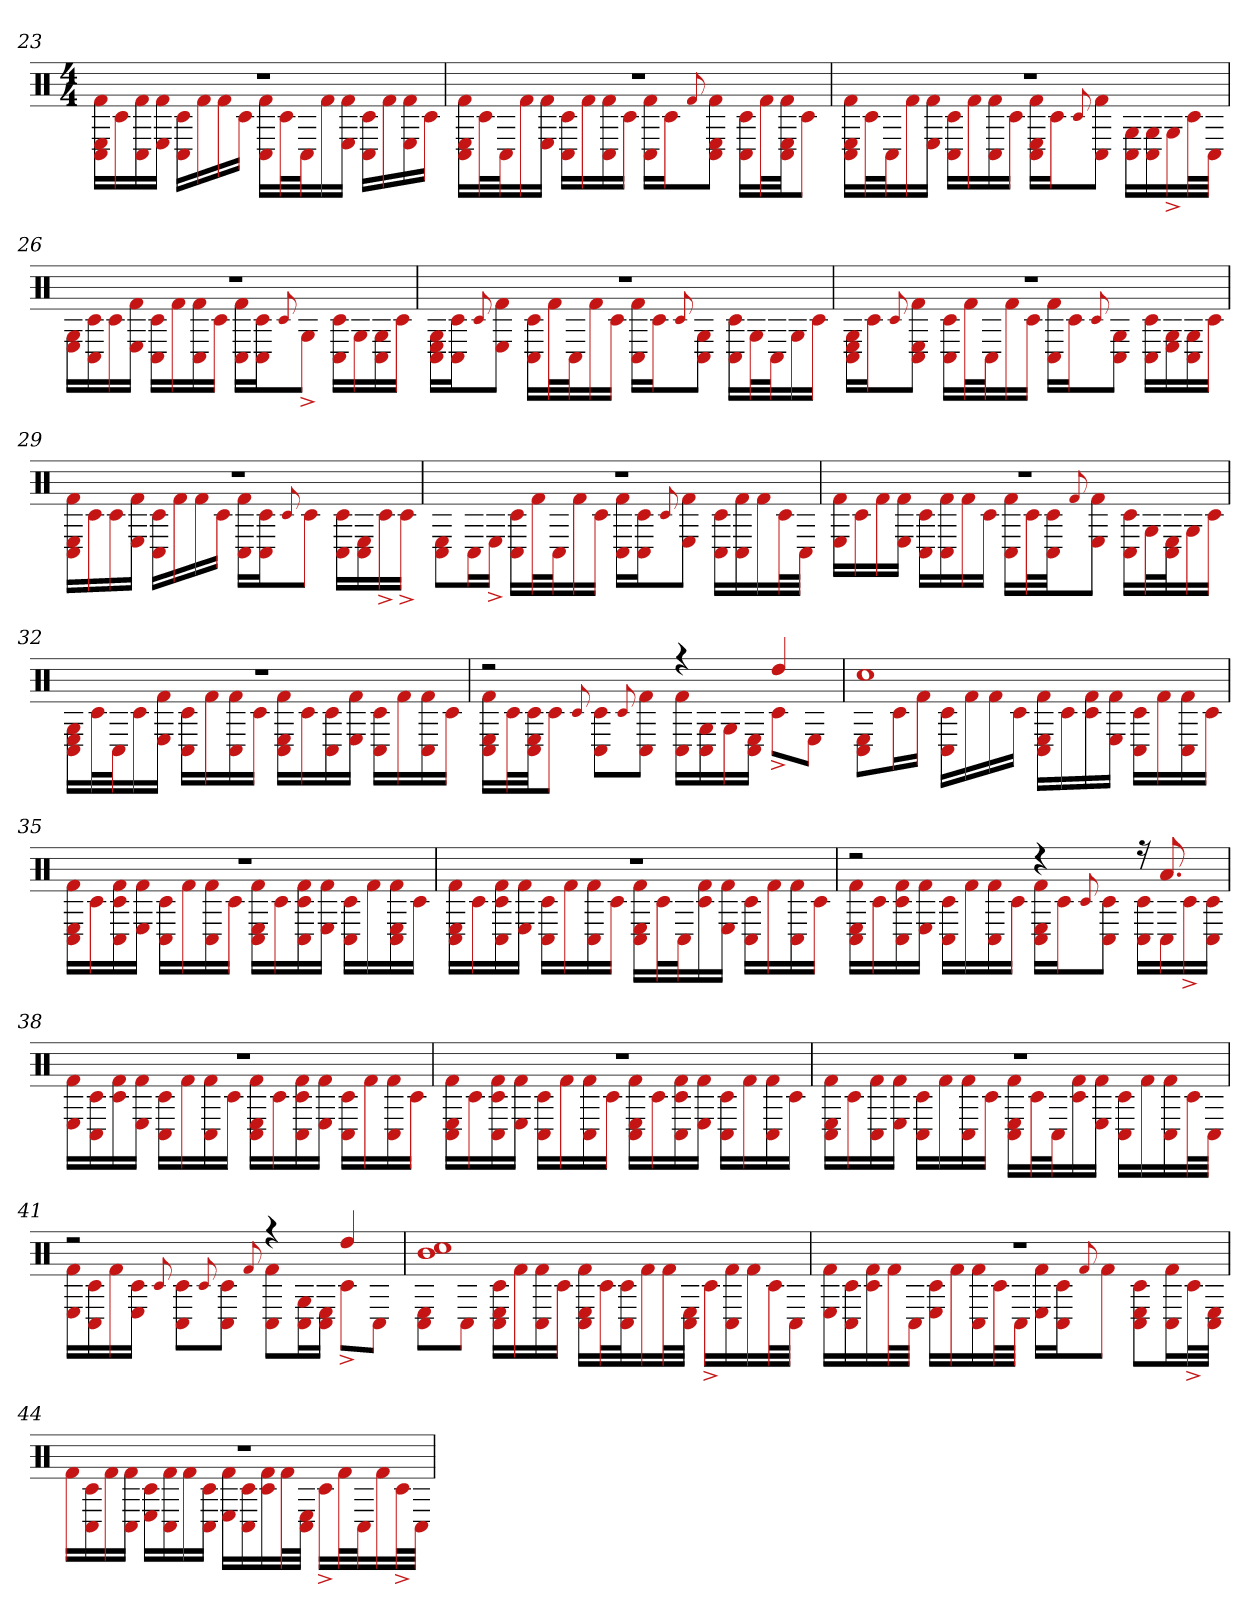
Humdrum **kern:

**kern
*part1
*staff1
*clefX
*k[]
*M4/4
=23
*^
1r	16C# 16E 16f#LL
.	16c#
.	16C# 16f#
.	16f# 16EJJ
.	16C# 16c#LL
.	16f#
.	16f#
.	16c#JJ
.	16C# 16f#LL
.	32c#L
.	32C#J
.	16f#
.	16E 16f#JJ
.	16C# 16c#LL
.	16f#
.	16f# 16E
.	16c#JJ
=24	=24
1r	16C# 16E 16f#LL
.	32c#L
.	32C#J
.	16f#
.	16f# 16EJJ
.	16C# 16c#LL
.	16f#
.	16C# 16f#
.	16c#JJ
.	16C# 16f#LL
.	16c#J
.	8qqf#
.	8C# 8E 8f#J
.	16C# 16c#LL
.	32f#L
.	32C# 32E 32f#JJ
.	8c#J
=25	=25
1r	16C# 16f# 16ELL
.	32c#L
.	32C#J
.	16f#
.	16f# 16EJJ
.	16C# 16c#LL
.	16f#
.	16C# 16f#
.	16c#JJ
.	16C# 16E 16f#LL
.	16c#J
.	8qqc#
.	8C# 8f#J
.	16C# 16GLL
.	16G 16C#
.	16G^
.	32c#L
.	32C#JJJ
=26	=26
1r	16G 16ELL
.	16c# 16C#
.	16c#
.	16E 16f#JJ
.	16C# 16c#LL
.	16f#
.	16C# 16f#
.	16c#JJ
.	16C# 16f#LL
.	16c# 16C#J
.	8qqc#
.	8G^J
.	16C# 16c#LL
.	16G
.	16C# 16G
.	16c#JJ
=27	=27
1r	16C# 16G 16ELL
.	16c# 16C#J
.	8qqc#
.	8E 8f#J
.	16C# 16c#LL
.	32f#L
.	32C#J
.	16f#
.	16c#JJ
.	16C# 16f#LL
.	16c#J
.	8qqc#
.	8C# 8GJ
.	16C# 16c#LL
.	32GL
.	32C#J
.	16G
.	16c#JJ
=28	=28
1r	16C# 16E 16GLL
.	16c#J
.	8qqc#
.	8C# 8E 8f#J
.	16C# 16c#LL
.	32f#L
.	32C#J
.	16f#
.	16c#JJ
.	16C# 16f#LL
.	16c#J
.	8qqc#
.	8C# 8GJ
.	16C# 16c#LL
.	16G 16E
.	16C# 16G
.	16c#JJ
=29	=29
1r	16C# 16E 16f#LL
.	16c#
.	16c#
.	16E 16f#JJ
.	16C# 16c#LL
.	16f#
.	16f#
.	16c#JJ
.	16C# 16f#LL
.	16c# 16C#J
.	8qqc#
.	8c#J
.	16C# 16c#LL
.	16E 16C#
.	16c#^
.	16c#^JJ
=30	=30
1r	8C# 8EL
.	16C#L
.	16E^JJ
.	16C# 16c#LL
.	32f#L
.	32C#J
.	16f#
.	16c#JJ
.	16C# 16f#LL
.	16c# 16C#J
.	8qqc#
.	8f# 8EJ
.	16C# 16c#LL
.	16f# 16C#
.	16f#
.	32c#L
.	32C#JJJ
=31	=31
1r	16E 16f#LL
.	16c#
.	16f#
.	16f# 16EJJ
.	16C# 16c#LL
.	16f# 16C#
.	16f#
.	16c#JJ
.	16C# 16f#LL
.	32c#L
.	32C# 32c#JJ
.	8qqf#
.	8E 8f#J
.	16C# 16c#LL
.	32GL
.	32E 32C#J
.	16G
.	16c#JJ
=32	=32
1r	16C# 16G 16ELL
.	32c#L
.	32C#J
.	16c#
.	16E 16f#JJ
.	16C# 16c#LL
.	16f#
.	16C# 16f#
.	16c#JJ
.	16C# 16f# 16ELL
.	16c#
.	16C# 16c#
.	16E 16f#JJ
.	16C# 16c#LL
.	16f#
.	16C# 16f#
.	16c#JJ
=33	=33
2r	16C# 16E 16f#LL
.	32c#L
.	32C# 32E 32c#JJ
.	8c#J
.	8qqc#
.	8C# 8c#L
.	8qqc#
.	8C# 8f#J
4r	16C# 16f#LL
.	16G 16C#
.	16G
.	16E 16C#JJ
4dd	8c#^L
.	8EJ
=34	=34
1cc#	8C# 8EL
.	16c#L
.	16f#JJ
.	16C# 16c#LL
.	16f#
.	16f#
.	16c#JJ
.	16C# 16E 16f#LL
.	16c#
.	16c# 16f#
.	16E 16f#JJ
.	16C# 16c#LL
.	16f#
.	16f# 16C#
.	16c#JJ
=35	=35
1r	16C# 16f# 16ELL
.	16c#
.	16C# 16c# 16f#
.	16f# 16EJJ
.	16C# 16c#LL
.	16f#
.	16C# 16f#
.	16c#JJ
.	16E 16C# 16f#LL
.	16c#
.	16c# 16C# 16f#
.	16f# 16EJJ
.	16C# 16c#LL
.	16f#
.	16E 16f# 16C#
.	16c#JJ
=36	=36
1r	16E 16C# 16f#LL
.	16c#
.	16C# 16f# 16c#
.	16f# 16EJJ
.	16C# 16c#LL
.	16f#
.	16C# 16f#
.	16c#JJ
.	16C# 16f# 16ELL
.	32c#L
.	32C#J
.	16c# 16f#
.	16f# 16EJJ
.	16C# 16c#LL
.	16f#
.	16C# 16f#
.	16c#JJ
=37	=37
2r	16C# 16f# 16ELL
.	16c#
.	16C# 16f# 16c#
.	16f# 16EJJ
.	16C# 16c#LL
.	16f#
.	16C# 16f#
.	16c#JJ
4r	16C# 16E 16f#LL
.	16c#J
.	8qqc#
.	8C# 8c#J
16r	16C# 16c#LL
8.a	16C#
.	16c#^
.	16c# 16C#JJ
=38	=38
1r	16E 16f#LL
.	16c# 16C#
.	16c# 16f#
.	16f# 16EJJ
.	16C# 16c#LL
.	16f#
.	16f# 16C#
.	16c#JJ
.	16f# 16C# 16ELL
.	16c#
.	16c# 16C# 16f#
.	16f# 16EJJ
.	16C# 16c#LL
.	16f#
.	16C# 16f#
.	16c#JJ
=39	=39
1r	16C# 16f# 16ELL
.	16c#
.	16C# 16f# 16c#
.	16f# 16EJJ
.	16C# 16c#LL
.	16f#
.	16f# 16C#
.	16c#JJ
.	16C# 16f# 16ELL
.	16c#
.	16f# 16c# 16C#
.	16f# 16EJJ
.	16C# 16c#LL
.	16f#
.	16C# 16f#
.	16c#JJ
=40	=40
1r	16C# 16E 16f#LL
.	16c#
.	16C# 16f#
.	16f# 16EJJ
.	16C# 16c#LL
.	16f#
.	16C# 16f#
.	16c#JJ
.	16C# 16E 16f#LL
.	32c#L
.	32C#J
.	16c# 16f#
.	16E 16f#JJ
.	16C# 16c#LL
.	16f#
.	16C# 16f#
.	32c#L
.	32C#JJJ
=41	=41
2r	16E 16f#LL
.	16c# 16C#
.	16f#
.	16E 16c#JJ
.	8qqc#
.	8C# 8c#L
.	8qqc#
.	8C# 8c#J
.	8qqf#
4r	8C# 8f#L
.	16C# 16GL
.	16E 16C#JJ
4dd	8c#^L
.	8C#J
=42	=42
1cc# 1b	8E 8C#L
.	8C#J
.	16C# 16E 16c#LL
.	16f#
.	16C# 16f#
.	16c#JJ
.	16C# 16E 16f#LL
.	32c#L
.	32C# 32c#J
.	16f#
.	32f#L
.	32C# 32EJJJ
.	16c#^LL
.	16f# 16C#
.	16f#
.	32c#L
.	32C#JJJ
=43	=43
1r	16E 16f#LL
.	16c# 16C#
.	16c# 16f#
.	32f#L
.	32C#JJJ
.	16c# 16ELL
.	16f#
.	16C# 16f#
.	32c#L
.	32C#JJJ
.	16E 16f#LL
.	16c# 16C#J
.	8qqf#
.	8f#J
.	8C# 8E 8c#L
.	16C# 16f#L
.	32c#^L
.	32C# 32EJJJ
=44	=44
1r	16f#LL
.	16c# 16C#
.	16f#
.	16f# 16C#JJ
.	16E 16c#LL
.	16f# 16C#
.	16f#
.	16c# 16C#JJ
.	16E 16f#LL
.	16c# 16C#
.	16c# 16f#
.	32f#L
.	32C# 32EJJJ
.	16c#^LL
.	32f#L
.	32C#J
.	16f#
.	32c#^L
.	32C#JJJ
*v	*v
=
*-
